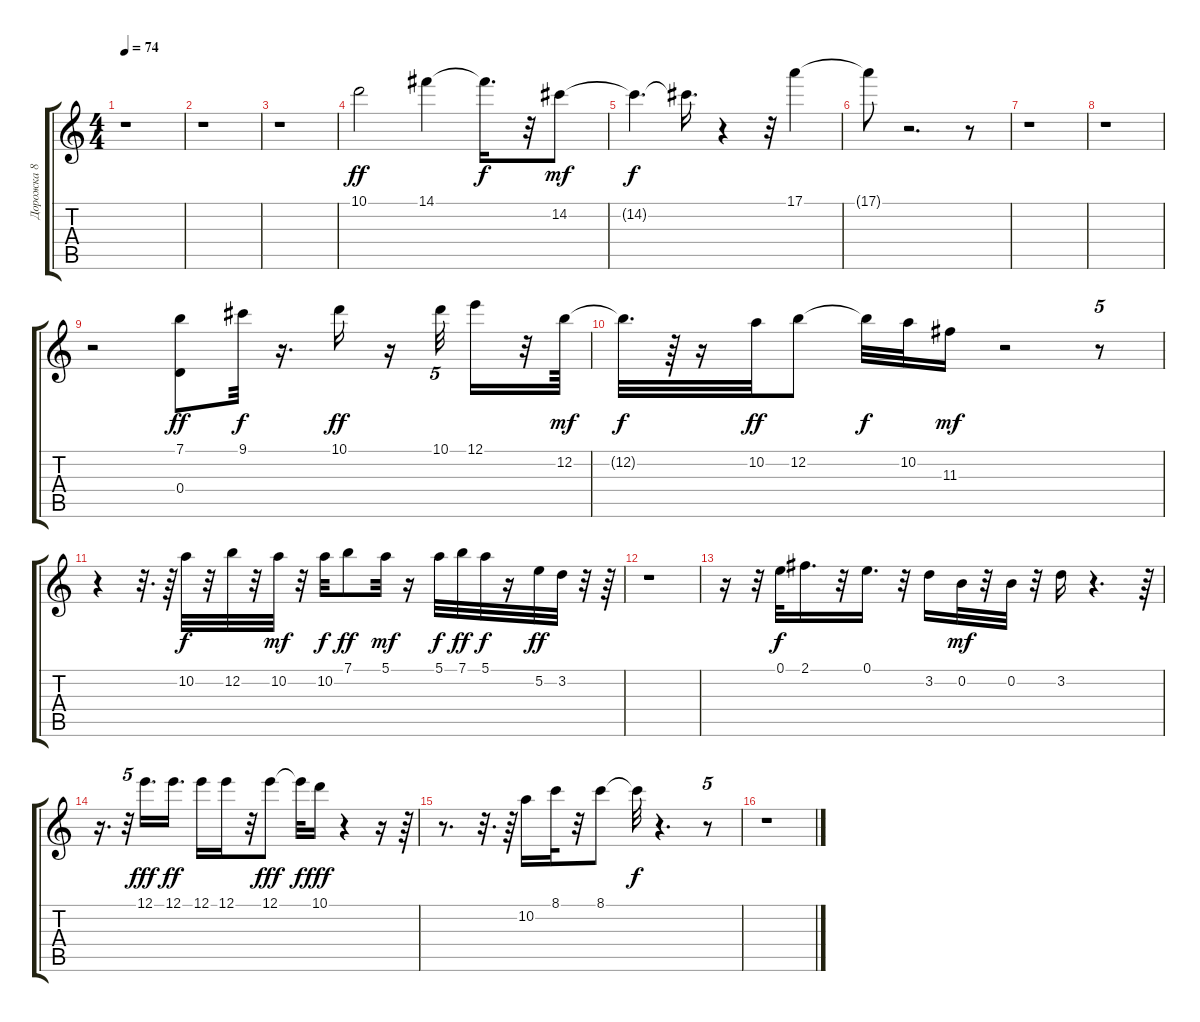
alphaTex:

\track ("Дорожка 8" "Дорожка 8") {instrument overdrivenguitar}
\staff {score tabs}
\tuning (E4 B3 G3 D3 A2 E2) {hide}
\ts (4 4)
\tempo 74
\clef g2
\ks c
r.1{dy f} |
r.1 |
r.1 |
10.1.2{dy ff} 14.1.4 14.1{t}.16{d dy f} r.32 14.2.8{dy mf} |
14.2{t}.4{d dy f} 14.2{t}.16{d} r.4 r.32 17.1.4 |
17.1{t}.8 r.2{d} r.8 |
r.1 |
r.1 |
r.2 (7.1 0.4).8{dy ff} 9.1.32{dy f} r.16{d} 10.1.16{dy ff} r.16 10.1.32{tu (5 4)} 12.1.16 r.32 12.2.64{dy mf} |
12.2{t}.32{d dy f} r.64 r.16 10.2.32{dy ff} 12.2.8 12.2{t}.32{dy f} 10.2.32 11.3.16{dy mf} r.2 r.8{tu (5 4)} |
r.4 r.32{d} r.64 10.2.32{dy f} r.32 12.2.32 r.32 10.2.32{dy mf} r.32 10.2.32{dy f} 7.1.8{dy ff} 5.1.32{dy mf} r.16 5.1.32{dy f} 7.1.32{dy ff} 5.1.32{dy f} r.16 5.2.32{dy ff} 3.2.32 r.32 r.64 |
r.1 |
r.16 r.32{tu (5 4)} 0.1.32{dy f} 2.1.16{d} r.32 0.1.16{d} r.32 3.2.16 0.2.32{dy mf} r.32 0.2.32 r.32 3.2.16 r.4{d} r.64 |
r.16{d} r.32{tu (5 4)} 12.1.16{d dy fff volume 11} 12.1.16{d dy ff} 12.1.16 12.1.16 r.32 12.1.8{dy fff} 12.1{t}.32{dy f} 10.1.16{dy fff} r.4 r.16 r.64 |
r.8{d} r.32{d} r.64 10.2.16 8.1.32 r.32 8.1.8 8.1{t}.32{dy f} r.4{d} r.8{tu (5 4)} |
r.1
